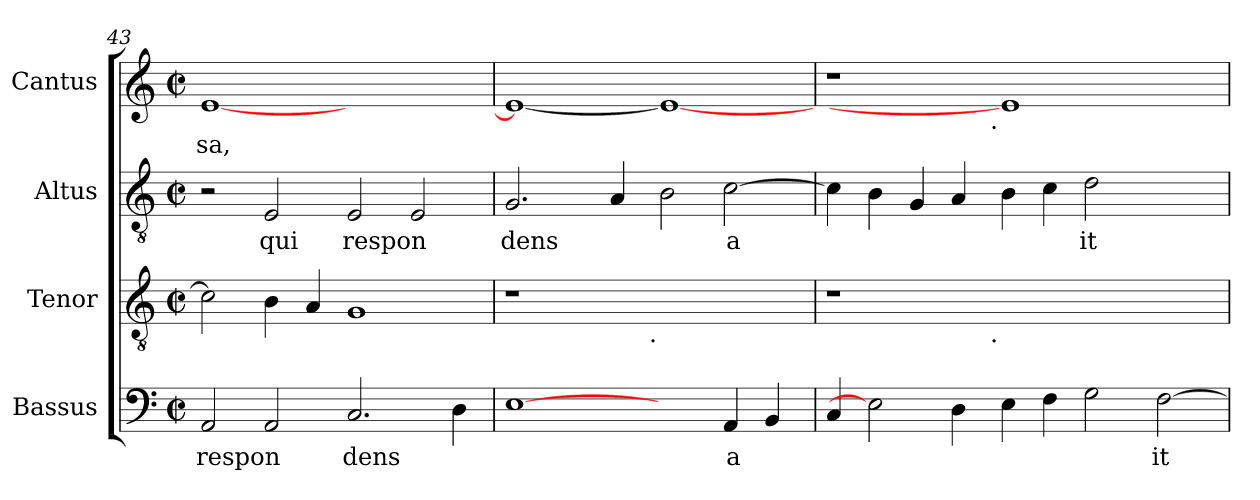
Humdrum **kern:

**kern	**text	**kern	**text	**kern	**text	**kern	**text
*part4	*part4	*part3	*part3	*part2	*part2	*part1	*part1
*staff4	*staff4	*staff3	*staff3	*staff2	*staff2	*staff1	*staff1
*I"Bassus	*	*I"Tenor	*	*I"Altus	*	*I"Cantus	*
*clefF4	*	*clefGv2	*	*clefGv2	*	*clefG2	*
*k[]	*	*k[]	*	*k[]	*	*k[]	*
*C:	*	*C:	*	*C:	*	*C:	*
*M2/2	*	*M2/2	*	*M2/2	*	*M2/2	*
*met(c|)	*	*met(c|)	*	*met(c|)	*	*met(c|)	*
=43	=43	=43	=43	=43	=43	=43	=43
!	!LO:LY:b:cj	!	!LO:LY:b:cj	!	!	!	!LO:LY:b:cj
2AA/	respon	2c\]	.	2r	.	[<1e	sa,
!	!LO:LY:b:cj	!	!LO:LY:b:cj	!	!LO:LY:b:cj	!	!
2AA/	.	4B\	.	2E/	qui	.	.
!	!	!	!LO:LY:b:cj	!	!	!	!
.	.	4A/	.	.	.	.	.
!	!LO:LY:b:cj	!	!LO:LY:b:cj	!	!LO:LY:b:cj	!	!
2.C/	dens	1G	.	2E/	respon	1ryy	.
!	!	!	!	!	!LO:LY:b:cj	!	!
.	.	.	.	2E/	.	.	.
!	!LO:LY:b:cj	!	!	!	!	!	!
4D\	.	.	.	.	.	.	.
=44	=44	=44	=44	=44	=44	=44	=44
!	!LO:LY:b:cj	!	!	!	!LO:LY:b:cj	!	!LO:LY:b:cj
*	*	*^	*	*	*	*	*
[1E	.	1r	2ryy	.	2.G/	dens	1e_	.
.	.	.	4...ryy	.	.	.	.	.
!	!	!	!	!	!	!LO:LY:b:cj	!	!
.	.	.	.	.	4A/	.	.	.
!	!	!	!LO:TX:b:t=.	!	!	!	!	!
.	.	.	1ryy	.	.	.	.	.
!	!	!	!	!	!	!LO:LY:b:cj	!	!
2ryy	.	1ryy	.	.	2B\	.	1e_	.
!	!LO:LY:b:cj	!	!	!	!	!LO:LY:b:cj	!	!
4AA/	a	.	.	.	[>2c\	a	.	.
!	!LO:LY:b:cj	!	!	!	!	!	!	!
4BB/	.	.	.	.	.	.	.	.
.	.	.	32ryy	.	.	.	.	.
=45	=45	=45	=45	=45	=45	=45	=45	=45
!	!LO:LY:b:cj	!	!	!	!	!LO:LY:b:cj	!	!
*	*	*	*	*	*	*	*^	*
4C/	.	1r	2ryy	.	4c\]	.	1r	2ryy	.
!	!	!	!	!	!	!LO:LY:b:cj	!	!	!
2E]	.	.	.	.	4B\	.	.	.	.
!	!	!	!	!	!	!LO:LY:b:cj	!	!	!
.	.	.	4...ryy	.	4G/	.	.	4...ryy	.
!	!LO:LY:b:cj	!	!	!	!	!LO:LY:b:cj	!	!	!
4D\	.	.	.	.	4A/	.	.	.	.
!	!	!	!	!	!	!	!	!LO:TX:b:t=.	!
!	!	!	!LO:TX:b:t=.	!	!	!	!	!	!
.	.	.	1ryy	.	.	.	.	1ryy	.
!	!LO:LY:b:cj	!	!	!	!	!LO:LY:b:cj	!	!	!
4E\	.	1.ryy	.	.	4B\	.	1e]	.	.
!	!LO:LY:b:cj	!	!	!	!	!LO:LY:b:cj	!	!	!
4F\	.	.	.	.	4c\	.	.	.	.
!	!LO:LY:b:cj	!	!	!	!	!LO:LY:b:cj	!	!	!
2G\	.	.	.	.	2d\	it	.	.	.
.	.	.	2ryy	.	.	.	.	2ryy	.
!	!LO:LY:b:cj	!	!	!	!	!	!	!	!
[<2F\	it	.	.	.	2ryy	.	2ryy	.	.
.	.	.	32ryy	.	.	.	.	32ryy	.
*	*	*v	*v	*	*	*	*v	*v	*
=	=	=	=	=	=	=	=
*-	*-	*-	*-	*-	*-	*-	*-
